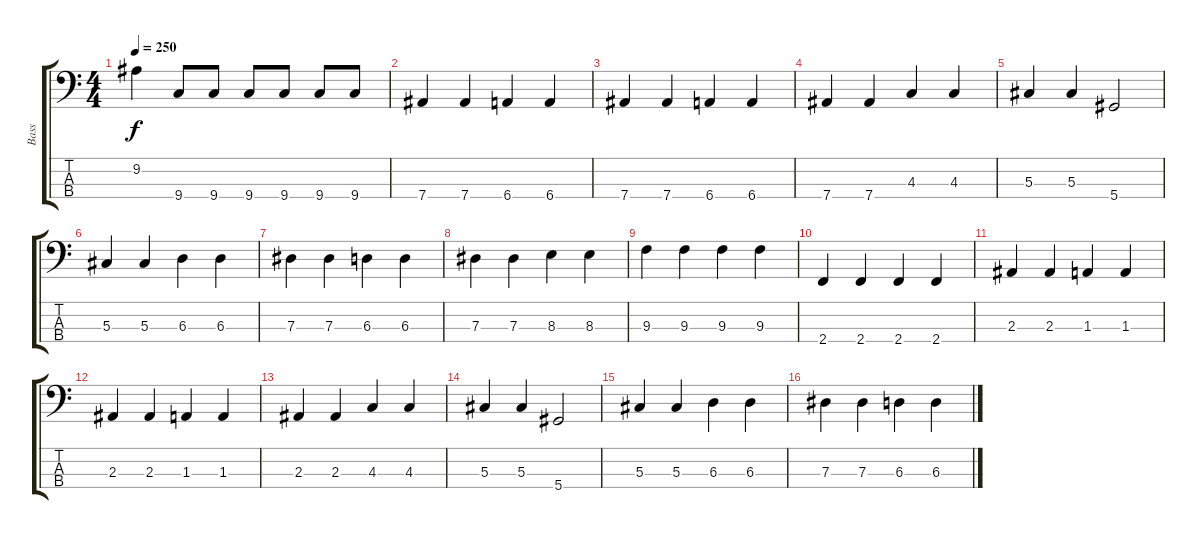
\track ("Bass" "Bass") {instrument electricbasspick}
\staff {score tabs}
\tuning (Gb2 Db2 Ab1 Eb1) {hide}
\ts (4 4)
\tempo 250
\clef f4
\ks c
9.2.4{dy f} 9.4.8 9.4.8 9.4.8 9.4.8 9.4.8 9.4.8 |
7.4.4 7.4.4 6.4.4 6.4.4 |
7.4.4 7.4.4 6.4.4 6.4.4 |
7.4.4 7.4.4 4.3.4 4.3.4 |
5.3.4 5.3.4 5.4.2 |
5.3.4 5.3.4 6.3.4 6.3.4 |
7.3.4 7.3.4 6.3.4 6.3.4 |
7.3.4 7.3.4 8.3.4 8.3.4 |
9.3.4 9.3.4 9.3.4 9.3.4 |
2.4.4 2.4.4 2.4.4 2.4.4 |
2.3.4 2.3.4 1.3.4 1.3.4 |
2.3.4 2.3.4 1.3.4 1.3.4 |
2.3.4 2.3.4 4.3.4 4.3.4 |
5.3.4 5.3.4 5.4.2 |
5.3.4 5.3.4 6.3.4 6.3.4 |
7.3.4 7.3.4 6.3.4 6.3.4
